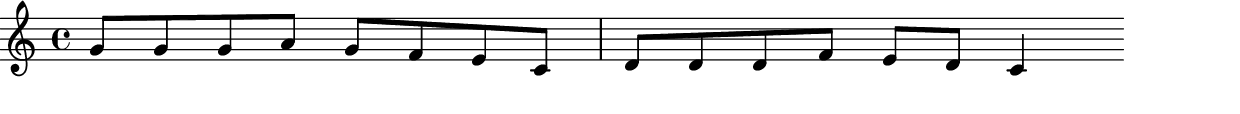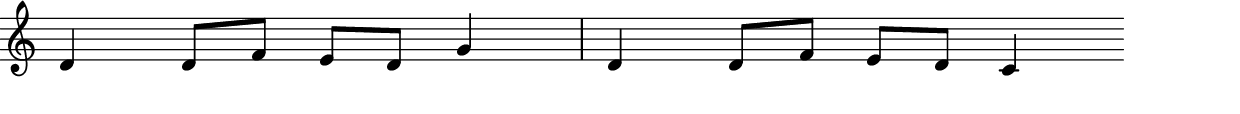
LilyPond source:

% MusicXML to Lilypond converter by Kovi

szovegAAA = \lyricmode {  "Fü" -- "les" "Mac" -- "kó" "mond" "most" "nek" -- "tek" "szép" "me" -- "sé" -- "ket," "gye" -- "re" -- "kek," "Ked" -- "ven" -- "cem" "a" "friss" "méz," "s más" "fi" -- "nom" "fa" -- "la" -- "tok,"  }

szovegAAB = \lyricmode {  "Le" -- "ko" -- "nyu" -- "ló" "fü" -- "le" -- "im" -- "nek" "kö" -- "szön" -- "he" -- "tem" "ne" -- "ve" -- "met," "De" "a" -- "zért" "sze" -- "ret" -- "tek," "hogyna" "kö" -- "vér" "is" "va" -- "gyok?"  }

% Analyzing...
% 1 parts
% 1 Staff
% forceBassClefActive = 
melody = {
% 27 notes in the part
% 1 voices

\new Staff
\new Voice {
% 27 notes
% 4 mesaures

% Measure 1
\clef "treble"
\key c \major
\time 4/4 
g'8 g'8 g'8 a'8 g'8 f'8 e'8 c'8 
% Measure 2
d'8 d'8 d'8 f'8 e'8 d'8 c'4 \bar ":|:" 
% Measure 3
\break
d'4 d'8 f'8 e'8 d'8 g'4 
% Measure 4
d'4 d'8 f'8 e'8 d'8 c'4 \bar ":|" 
} % voice
} % melody


harmonies = \chordmode {

}

\include "../../definitions.ly"
